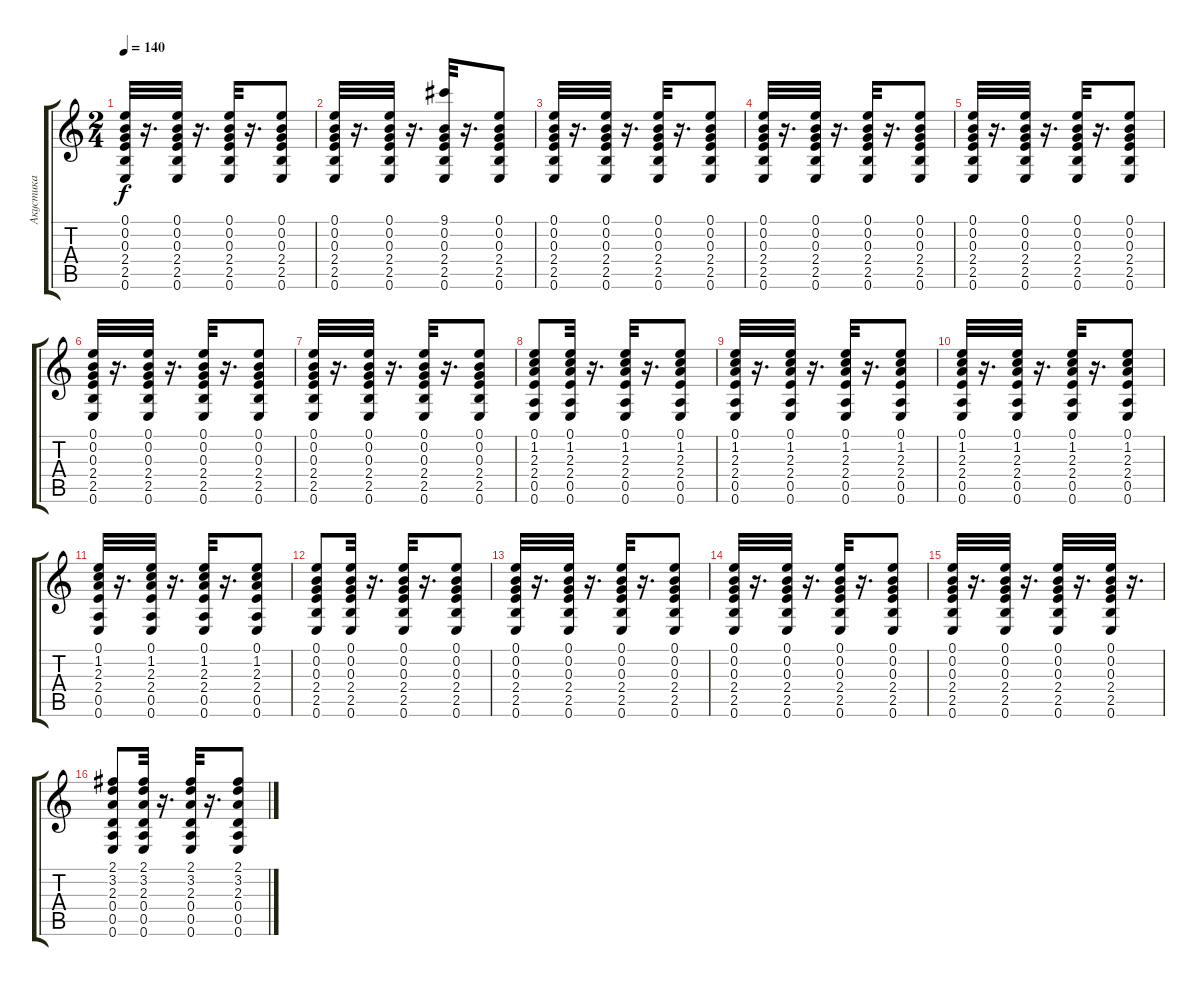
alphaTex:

\track ("Акустика" "Акустика") {instrument acousticguitarsteel}
\staff {score tabs}
\tuning (E4 B3 G3 D3 A2 E2) {hide}
\ts (2 4)
\tempo 140
\clef g2
\ks c
(0.1 0.2 0.3 2.4 2.5 0.6).32{dy f} r.16{d} (0.1 0.2 0.3 2.4 2.5 0.6).32 r.16{d} (0.1 0.2 0.3 2.4 2.5 0.6).32 r.16{d} (0.1 0.2 0.3 2.4 2.5 0.6).8 |
(0.1 0.2 0.3 2.4 2.5 0.6).32 r.16{d} (0.1 0.2 0.3 2.4 2.5 0.6).32 r.16{d} (9.1 0.2 0.3 2.4 2.5 0.6).32 r.16{d} (0.1 0.2 0.3 2.4 2.5 0.6).8 |
(0.1 0.2 0.3 2.4 2.5 0.6).32 r.16{d} (0.1 0.2 0.3 2.4 2.5 0.6).32 r.16{d} (0.1 0.2 0.3 2.4 2.5 0.6).32 r.16{d} (0.1 0.2 0.3 2.4 2.5 0.6).8 |
(0.1 0.2 0.3 2.4 2.5 0.6).32 r.16{d} (0.1 0.2 0.3 2.4 2.5 0.6).32 r.16{d} (0.1 0.2 0.3 2.4 2.5 0.6).32 r.16{d} (0.1 0.2 0.3 2.4 2.5 0.6).8 |
(0.1 0.2 0.3 2.4 2.5 0.6).32 r.16{d} (0.1 0.2 0.3 2.4 2.5 0.6).32 r.16{d} (0.1 0.2 0.3 2.4 2.5 0.6).32 r.16{d} (0.1 0.2 0.3 2.4 2.5 0.6).8 |
(0.1 0.2 0.3 2.4 2.5 0.6).32 r.16{d} (0.1 0.2 0.3 2.4 2.5 0.6).32 r.16{d} (0.1 0.2 0.3 2.4 2.5 0.6).32 r.16{d} (0.1 0.2 0.3 2.4 2.5 0.6).8 |
(0.1 0.2 0.3 2.4 2.5 0.6).32 r.16{d} (0.1 0.2 0.3 2.4 2.5 0.6).32 r.16{d} (0.1 0.2 0.3 2.4 2.5 0.6).32 r.16{d} (0.1 0.2 0.3 2.4 2.5 0.6).8 |
(0.1 1.2 2.3 2.4 0.5 0.6).8 (0.1 1.2 2.3 2.4 0.5 0.6).32 r.16{d} (0.1 1.2 2.3 2.4 0.5 0.6).32 r.16{d} (0.1 1.2 2.3 2.4 0.5 0.6).8 |
(0.1 1.2 2.3 2.4 0.5 0.6).32 r.16{d} (0.1 1.2 2.3 2.4 0.5 0.6).32 r.16{d} (0.1 1.2 2.3 2.4 0.5 0.6).32 r.16{d} (0.1 1.2 2.3 2.4 0.5 0.6).8 |
(0.1 1.2 2.3 2.4 0.5 0.6).32 r.16{d} (0.1 1.2 2.3 2.4 0.5 0.6).32 r.16{d} (0.1 1.2 2.3 2.4 0.5 0.6).32 r.16{d} (0.1 1.2 2.3 2.4 0.5 0.6).8 |
(0.1 1.2 2.3 2.4 0.5 0.6).32 r.16{d} (0.1 1.2 2.3 2.4 0.5 0.6).32 r.16{d} (0.1 1.2 2.3 2.4 0.5 0.6).32 r.16{d} (0.1 1.2 2.3 2.4 0.5 0.6).8 |
(0.1 0.2 0.3 2.4 2.5 0.6).8 (0.1 0.2 0.3 2.4 2.5 0.6).32 r.16{d} (0.1 0.2 0.3 2.4 2.5 0.6).32 r.16{d} (0.1 0.2 0.3 2.4 2.5 0.6).8 |
(0.1 0.2 0.3 2.4 2.5 0.6).32 r.16{d} (0.1 0.2 0.3 2.4 2.5 0.6).32 r.16{d} (0.1 0.2 0.3 2.4 2.5 0.6).32 r.16{d} (0.1 0.2 0.3 2.4 2.5 0.6).8 |
(0.1 0.2 0.3 2.4 2.5 0.6).32 r.16{d} (0.1 0.2 0.3 2.4 2.5 0.6).32 r.16{d} (0.1 0.2 0.3 2.4 2.5 0.6).32 r.16{d} (0.1 0.2 0.3 2.4 2.5 0.6).8 |
(0.1 0.2 0.3 2.4 2.5 0.6).32 r.16{d} (0.1 0.2 0.3 2.4 2.5 0.6).32 r.16{d} (0.1 0.2 0.3 2.4 2.5 0.6).32 r.16{d} (0.1 0.2 0.3 2.4 2.5 0.6).32 r.16{d} |
(2.1 3.2 2.3 0.4 0.5 0.6).8 (2.1 3.2 2.3 0.4 0.5 0.6).32 r.16{d} (2.1 3.2 2.3 0.4 0.5 0.6).32 r.16{d} (2.1 3.2 2.3 0.4 0.5 0.6).8
